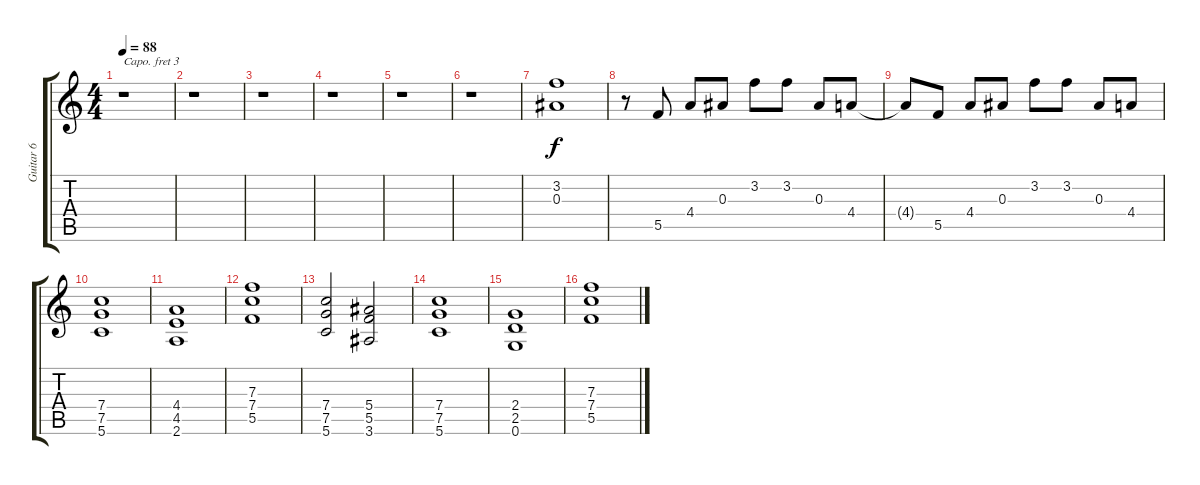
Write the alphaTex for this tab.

\track ("Guitar 6" "Guitar 6") {instrument distortionguitar}
\staff {score tabs}
\capo 3
\tuning (E4 B3 G3 D3 A2 E2) {hide}
\ts (4 4)
\tempo 88
\clef g2
\ks c
r.1{dy f} |
r.1 |
r.1 |
r.1 |
r.1 |
r.1 |
(3.2 0.3).1 |
r.8 5.5.8 4.4.8 0.3.8 3.2.8 3.2.8 0.3.8 4.4.8 |
4.4{t}.8 5.5.8 4.4.8 0.3.8 3.2.8 3.2.8 0.3.8 4.4.8 |
(7.4 7.5 5.6).1 |
(4.4 4.5 2.6).1 |
(7.3 7.4 5.5).1 |
(7.4 7.5 5.6).2 (5.4 5.5 3.6).2 |
(7.4 7.5 5.6).1 |
(2.4 2.5 0.6).1 |
(7.3 7.4 5.5).1
